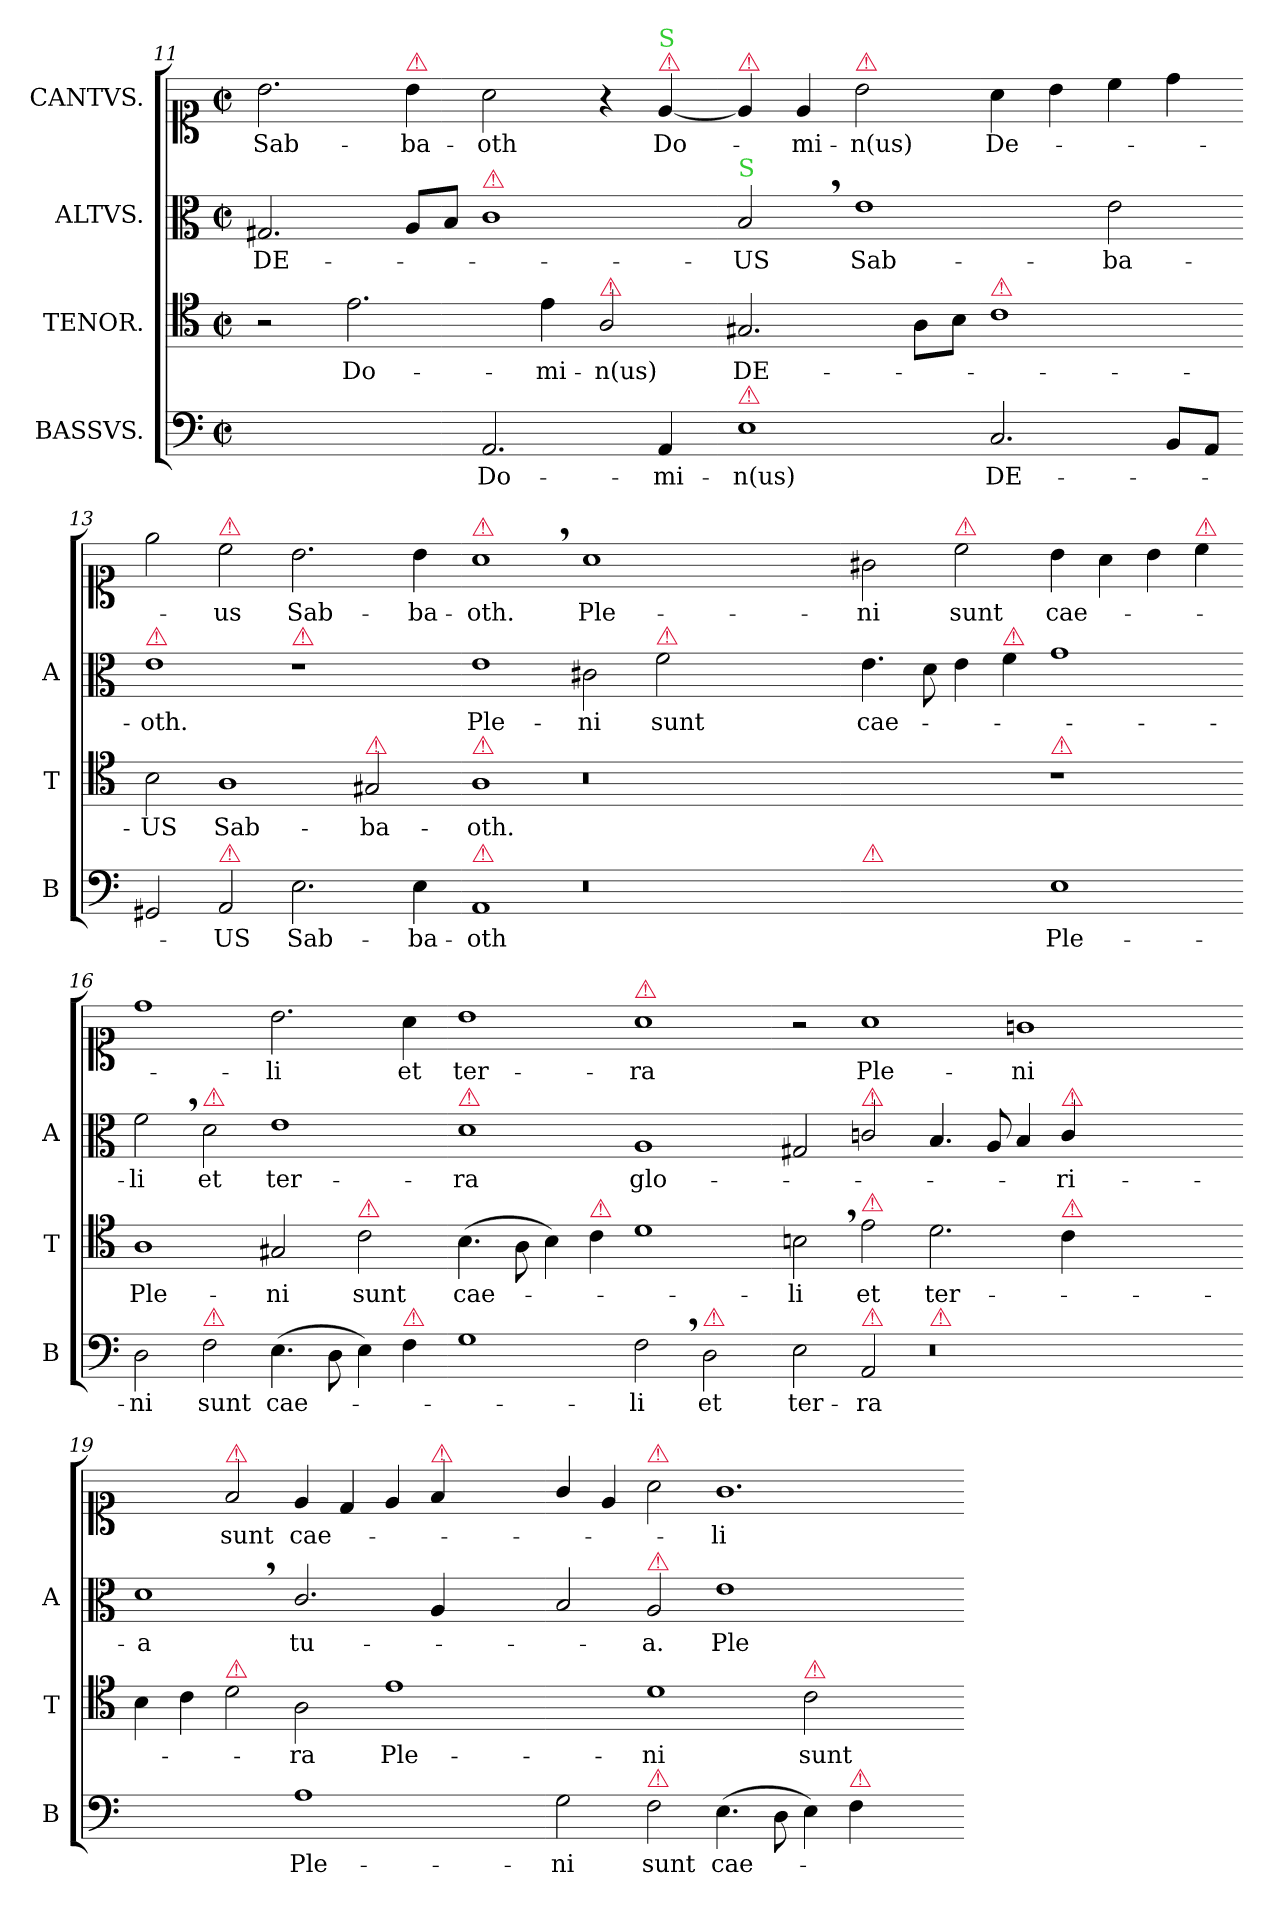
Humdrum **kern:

**kern	**text	**kern	**text	**kern	**text	**kern	**text
*part4	*part4	*part3	*part3	*part2	*part2	*part1	*part1
*staff4	*staff4	*staff3	*staff3	*staff2	*staff2	*staff1	*staff1
*I"BASSVS.	*	*I"TENOR.	*	*I"ALTVS.	*	*I"CANTVS.	*
*I'B	*	*I'T	*	*I'A	*	*	*
*clefF4	*	*clefC4	*	*clefC3	*	*clefC1	*
*k[]	*	*k[]	*	*k[]	*	*k[]	*
*M2/1	*	*M2/1	*	*M2/1	*	*M2/1	*
*met(c|)	*	*met(c|)	*	*met(c|)	*	*met(c|)	*
=11	=11	=11	=11	=11	=11	=11	=11
1ryy	.	2r	.	2.G#X/	DE-	2.b\	Sab-
.	.	2.e\	Do-	.	.	.	.
!	!	!	!	!	!	!LO:TX:a:color=crimson:t=⚠	!
.	.	.	.	8A/L	.	4b\	-ba-
.	.	.	.	8B/J	.	.	.
!	!	!	!	!LO:TX:a:color=crimson:t=⚠	!	!	!
2.AA/	Do-	.	.	1c\	.	2a\	-oth
.	.	4e\	-mi-	.	.	.	.
!	!	!LO:TX:a:color=crimson:t=⚠	!	!	!	!	!
.	.	2A/	-n(us)	.	.	4r	.
!	!	!	!	!	!	!LO:TX:a:color=crimson:t=⚠	!
!	!	!	!	!	!	!LO:TX:a:color=limegreen:t=S	!
4AA/	-mi-	.	.	.	.	[4e/	Do-
=12-	=12-	=12-	=12-	=12-	=12-	=12-	=12-
!	!	!	!	!	!	!LO:TX:a:color=crimson:t=⚠	!
!	!	!	!	!LO:TX:a:color=limegreen:t=S	!	!	!
!LO:TX:a:color=crimson:t=⚠	!	!	!	!	!	!	!
1E\	-n(us)	2.G#X/	DE-	2B,</	-US	4e/]	.
.	.	.	.	.	.	4e/	-mi-
!	!	!	!	!	!	!LO:TX:a:color=crimson:t=⚠	!
.	.	.	.	1e\	Sab-	2b\	-n(us)
.	.	8A\L	.	.	.	.	.
.	.	8B\J	.	.	.	.	.
!	!	!LO:TX:a:color=crimson:t=⚠	!	!	!	!	!
2.C/	DE-	1c\	.	.	.	4a\	De-
.	.	.	.	.	.	4b\	.
.	.	.	.	2e\	-ba-	4cc\	.
8BB/L	.	.	.	.	.	4dd\	.
8AA/J	.	.	.	.	.	.	.
=13-	=13-	=13-	=13-	=13-	=13-	=13-	=13-
!	!	!	!	!LO:TX:a:color=crimson:t=⚠	!	!	!
2GG#X/	.	2B\	-US	1e\	-oth.	2ee\	.
!	!	!	!	!	!	!LO:TX:a:color=crimson:t=⚠	!
!LO:TX:a:color=crimson:t=⚠	!	!	!	!	!	!	!
2AA/	-US	1A\	Sab-	.	.	2cc\	-us
!	!	!	!	!LO:TX:a:color=crimson:t=⚠	!	!	!
2.E\	Sab-	.	.	1r	.	2.b\	Sab-
!	!	!LO:TX:a:color=crimson:t=⚠	!	!	!	!	!
.	.	2G#X/	-ba-	.	.	.	.
4E\	-ba-	.	.	.	.	4b\	-ba-
=14-	=14-	=14-	=14-	=14-	=14-	=14-	=14-
!	!	!	!	!	!	!LO:TX:a:color=crimson:t=⚠	!
!	!	!LO:TX:a:color=crimson:t=⚠	!	!	!	!	!
!LO:TX:a:color=crimson:t=⚠	!	!	!	!	!	!	!
1AA/	-oth	1A\	-oth.	1e\	Ple-	1a,<\	-oth.
0r	.	0r	.	2c#X\	-ni	1a\	Ple-
!	!	!	!	!LO:TX:a:color=crimson:t=⚠	!	!	!
.	.	.	.	2f\	sunt	.	.
.	.	.	.	1ryy	.	1ryy	.
=15-	=15-	=15-	=15-	=15-	=15-	=15-	=15-
!LO:TX:a:color=crimson:t=⚠	!	!	!	!	!	!	!
1ryy	.	1ryy	.	4.e\	cae-	2g#X\	-ni
.	.	.	.	8d\	.	.	.
!	!	!	!	!	!	!LO:TX:a:color=crimson:t=⚠	!
.	.	.	.	4e\	.	2cc\	sunt
!	!	!	!	!LO:TX:a:color=crimson:t=⚠	!	!	!
.	.	.	.	4f\	.	.	.
!	!	!LO:TX:a:color=crimson:t=⚠	!	!	!	!	!
1E\	Ple-	1r	.	1g\	.	4b\	cae-
.	.	.	.	.	.	4a\	.
.	.	.	.	.	.	4b\	.
!	!	!	!	!	!	!LO:TX:a:color=crimson:t=⚠	!
.	.	.	.	.	.	4cc\	.
=16-	=16-	=16-	=16-	=16-	=16-	=16-	=16-
2D\	-ni	1A\	Ple-	2f,<\	-li	1dd\	.
!	!	!	!	!LO:TX:a:color=crimson:t=⚠	!	!	!
!LO:TX:a:color=crimson:t=⚠	!	!	!	!	!	!	!
2F\	sunt	.	.	2d\	et	.	.
(4.E\	cae-	2G#X/	-ni	1e\	ter-	2.b\	-li
8D\	.	.	.	.	.	.	.
!	!	!LO:TX:a:color=crimson:t=⚠	!	!	!	!	!
4E\)	.	2c\	sunt	.	.	.	.
!LO:TX:a:color=crimson:t=⚠	!	!	!	!	!	!	!
4F\	.	.	.	.	.	4a\	et
=17-	=17-	=17-	=17-	=17-	=17-	=17-	=17-
!	!	!	!	!LO:TX:a:color=crimson:t=⚠	!	!	!
1G\	.	(4.B\	cae-	1d\	-ra	1b\	ter-
.	.	8A\	.	.	.	.	.
.	.	4B\)	.	.	.	.	.
!	!	!LO:TX:a:color=crimson:t=⚠	!	!	!	!	!
.	.	4c\	.	.	.	.	.
!	!	!	!	!	!	!LO:TX:a:color=crimson:t=⚠	!
2F,<\	-li	1d\	.	1A/	glo-	1a\	-ra
!LO:TX:a:color=crimson:t=⚠	!	!	!	!	!	!	!
2D\	et	.	.	.	.	.	.
=18-	=18-	=18-	=18-	=18-	=18-	=18-	=18-
2E\	ter-	2Bn,<\	-li	2G#X/	.	2r	.
!	!	!	!	!LO:TX:a:color=crimson:t=⚠	!	!	!
!	!	!LO:TX:a:color=crimson:t=⚠	!	!	!	!	!
!LO:TX:a:color=crimson:t=⚠	!	!	!	!	!	!	!
2AA/	-ra	2e\	et	2cn/	.	1a\	Ple-
!LO:TX:a:color=crimson:t=⚠	!	!	!	!	!	!	!
0r	.	2.d\	ter-	4.B/	.	.	.
.	.	.	.	8A/	.	.	.
.	.	.	.	4B/	.	1gn/	-ni
!	!	!	!	!LO:TX:a:color=crimson:t=⚠	!	!	!
!	!	!LO:TX:a:color=crimson:t=⚠	!	!	!	!	!
.	.	4c\	.	4c/	-ri-	.	.
.	.	1ryy	.	1ryy	.	.	.
.	.	.	.	.	.	2ryy	.
=19-	=19-	=19-	=19-	=19-	=19-	=19-	=19-
1ryy	.	4B\	.	1d,\	-a	2ryy	.
.	.	4c\	.	.	.	.	.
!	!	!	!	!	!	!LO:TX:a:color=crimson:t=⚠	!
!	!	!LO:TX:a:color=crimson:t=⚠	!	!	!	!	!
.	.	2d\	.	.	.	2f/	sunt
1A\	Ple-	2A\	-ra	2.c/	tu-	4e/	cae-
.	.	.	.	.	.	4d/	.
.	.	1e\	Ple-	.	.	4e/	.
!	!	!	!	!	!	!LO:TX:a:color=crimson:t=⚠	!
.	.	.	.	4A/	.	4f/	.
2ryy	.	.	.	2ryy	.	2ryy	.
=20-	=20-	=20-	=20-	=20-	=20-	=20-	=20-
2G\	-ni	2ryy	.	2B/	.	4g/	.
.	.	.	.	.	.	4e/	.
!	!	!	!	!	!	!LO:TX:a:color=crimson:t=⚠	!
!	!	!	!	!LO:TX:a:color=crimson:t=⚠	!	!	!
!LO:TX:a:color=crimson:t=⚠	!	!	!	!	!	!	!
2F\	sunt	1d\	-ni	2A/	-a.	2a\	.
(4.E\	cae-	.	.	1e\	Ple-	1.g\	-li
8D\	.	.	.	.	.	.	.
!	!	!LO:TX:a:color=crimson:t=⚠	!	!	!	!	!
4E\)	.	2c\	sunt	.	.	.	.
!LO:TX:a:color=crimson:t=⚠	!	!	!	!	!	!	!
4F\	.	.	.	.	.	.	.
2ryy	.	2ryy	.	2ryy	.	.	.
=-	=-	=-	=-	=-	=-	=-	=-
*-	*-	*-	*-	*-	*-	*-	*-
